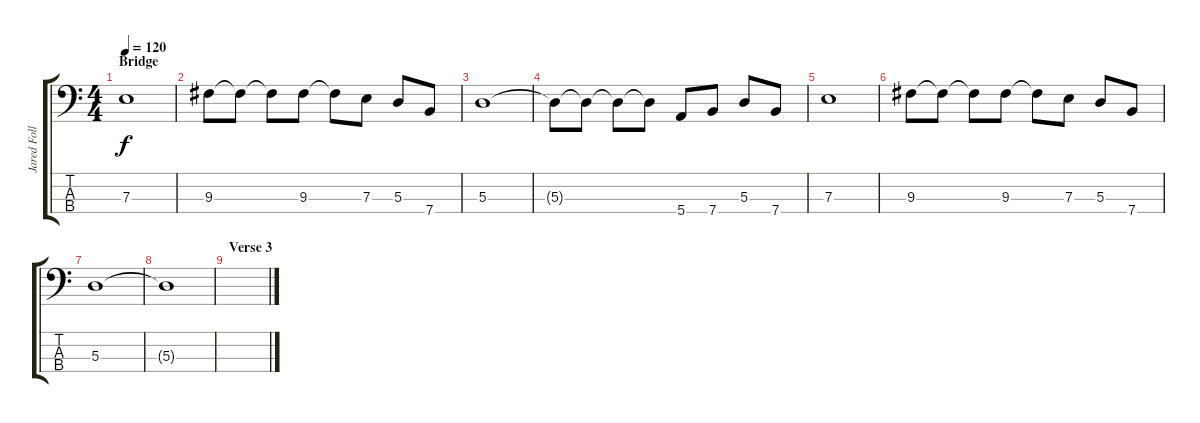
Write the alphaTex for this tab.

\track ("Jared Followill - Bass" "Jared Foll") {instrument electricbassfinger}
\staff {score tabs}
\tuning (G2 D2 A1 E1) {hide}
\ts (4 4)
\section ("" "Bridge")
\tempo 120
\clef f4
\ks c
7.3.1{dy f} |
9.3.8 9.3{t}.8 9.3{t}.8 9.3.8 9.3{t}.8 7.3.8 5.3.8 7.4.8 |
5.3.1 |
5.3{t}.8 5.3{t}.8 5.3{t}.8 5.3{t}.8 5.4.8 7.4.8 5.3.8 7.4.8 |
7.3.1 |
9.3.8 9.3{t}.8 9.3{t}.8 9.3.8 9.3{t}.8 7.3.8 5.3.8 7.4.8 |
5.3.1 |
5.3{t}.1 |
\section ("" "Verse 3")
